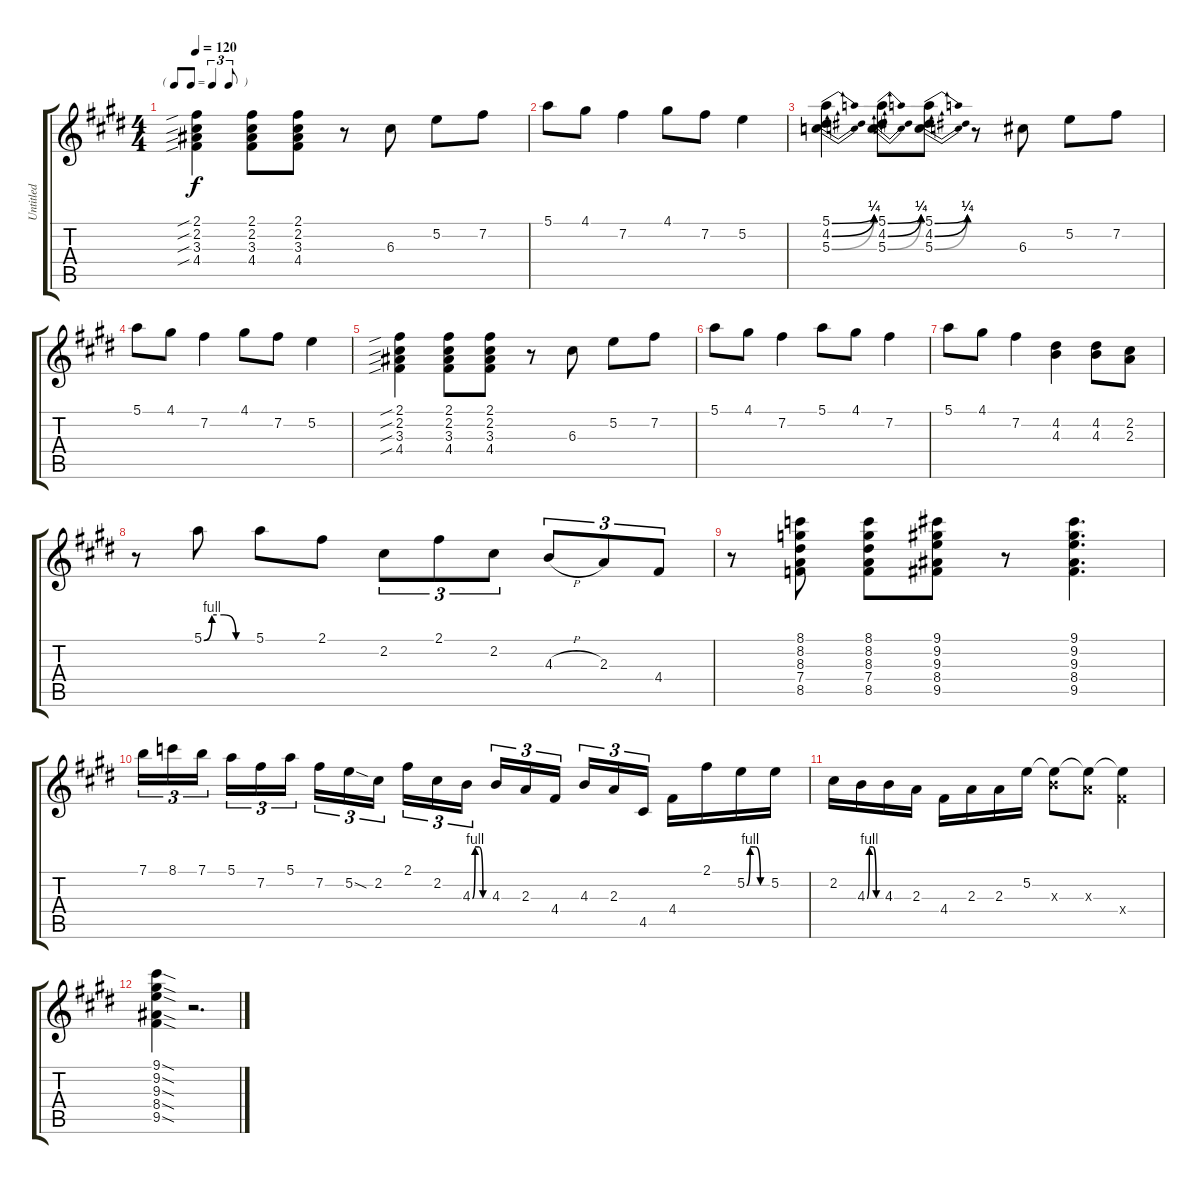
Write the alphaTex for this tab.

\track ("Untitled" "Untitled") {instrument electricguitarjazz}
\staff {score tabs}
\tuning (E4 B3 G3 D3 A2 E2) {hide}
\ts (4 4)
\tf triplet8th
\tempo 120
\clef g2
\ks e
(2.1{sib} 2.2{sib} 3.3{sib} 4.4{sib}).4{dy f} (2.1 2.2 3.3 4.4).8 (2.1 2.2 3.3 4.4).8 r.8 6.3.8 5.2.8 7.2.8 |
\ks c#minor
5.1.8 4.1.8 7.2.4 4.1.8 7.2.8 5.2.4 |
(5.1{be (bend 0 0 60 1)} 4.2{be (bend 0 0 60 1)} 5.3{be (bend 0 0 60 1)}).4 (5.1{be (bend 0 0 60 1)} 4.2{be (bend 0 0 60 1)} 5.3{be (bend 0 0 60 1)}).8 (5.1{be (bend 0 0 60 1)} 4.2{be (bend 0 0 60 1)} 5.3{be (bend 0 0 60 1)}).8 r.8 6.3.8 5.2.8 7.2.8 |
5.1.8 4.1.8 7.2.4 4.1.8 7.2.8 5.2.4 |
\ks e
(2.1{sib} 2.2{sib} 3.3{sib} 4.4{sib}).4 (2.1 2.2 3.3 4.4).8 (2.1 2.2 3.3 4.4).8 r.8 6.3.8 5.2.8 7.2.8 |
\ks c#minor
5.1.8 4.1.8 7.2.4 5.1.8 4.1.8 7.2.4 |
5.1.8 4.1.8 7.2.4 (4.2 4.3).4 (4.2 4.3).8 (2.2 2.3).8 |
r.8 5.1{be (custom 0 0 10 4 25 4 40 0 60 0)}.8 5.1.8 2.1.8 2.2.8{tu (3 2)} 2.1.8{tu (3 2)} 2.2.8{tu (3 2)} 4.3{h}.8{tu (3 2)} 2.3.8{tu (3 2)} 4.4.8{tu (3 2)} |
\ks e
r.8 (8.1 8.2 8.3 7.4 8.5).8 (8.1 8.2 8.3 7.4 8.5).8 (9.1 9.2 9.3 8.4 9.5).8 r.8 (9.1 9.2 9.3 8.4 9.5).4{d} |
\ks c#minor
7.1.16{tu (3 2)} 8.1.16{tu (3 2)} 7.1.16{tu (3 2) beam splitsecondary} 5.1.16{tu (3 2)} 7.2.16{tu (3 2)} 5.1.16{tu (3 2)} 7.2.16{tu (3 2)} 5.2{sod}.16{tu (3 2)} 2.2.16{tu (3 2) beam splitsecondary} 2.1.16{tu (3 2)} 2.2.16{tu (3 2)} 4.3{be (custom 0 0 10 4 25 4 40 0 60 0)}.16{tu (3 2)} 4.3.16{tu (3 2)} 2.3.16{tu (3 2)} 4.4.16{tu (3 2) beam splitsecondary} 4.3.16{tu (3 2)} 2.3.16{tu (3 2)} 4.5.16{tu (3 2)} 4.4.16 2.1.16 5.2{be (custom 0 0 10 4 25 4 40 0 60 0)}.16 5.2.16 |
2.2.16 4.3{be (custom 0 0 10 4 25 4 40 0 60 0)}.16 4.3.16 2.3.16 4.4.16 2.3.16 2.3.16 5.2.16 (5.2{t} 4.3{x}).8 (5.2{t} 2.3{x}).8 (5.2{t} 4.4{x}).4 |
(9.1{sod} 9.2{sod} 9.3{sod} 8.4{sod} 9.5{sod}).4 r.2{d}
